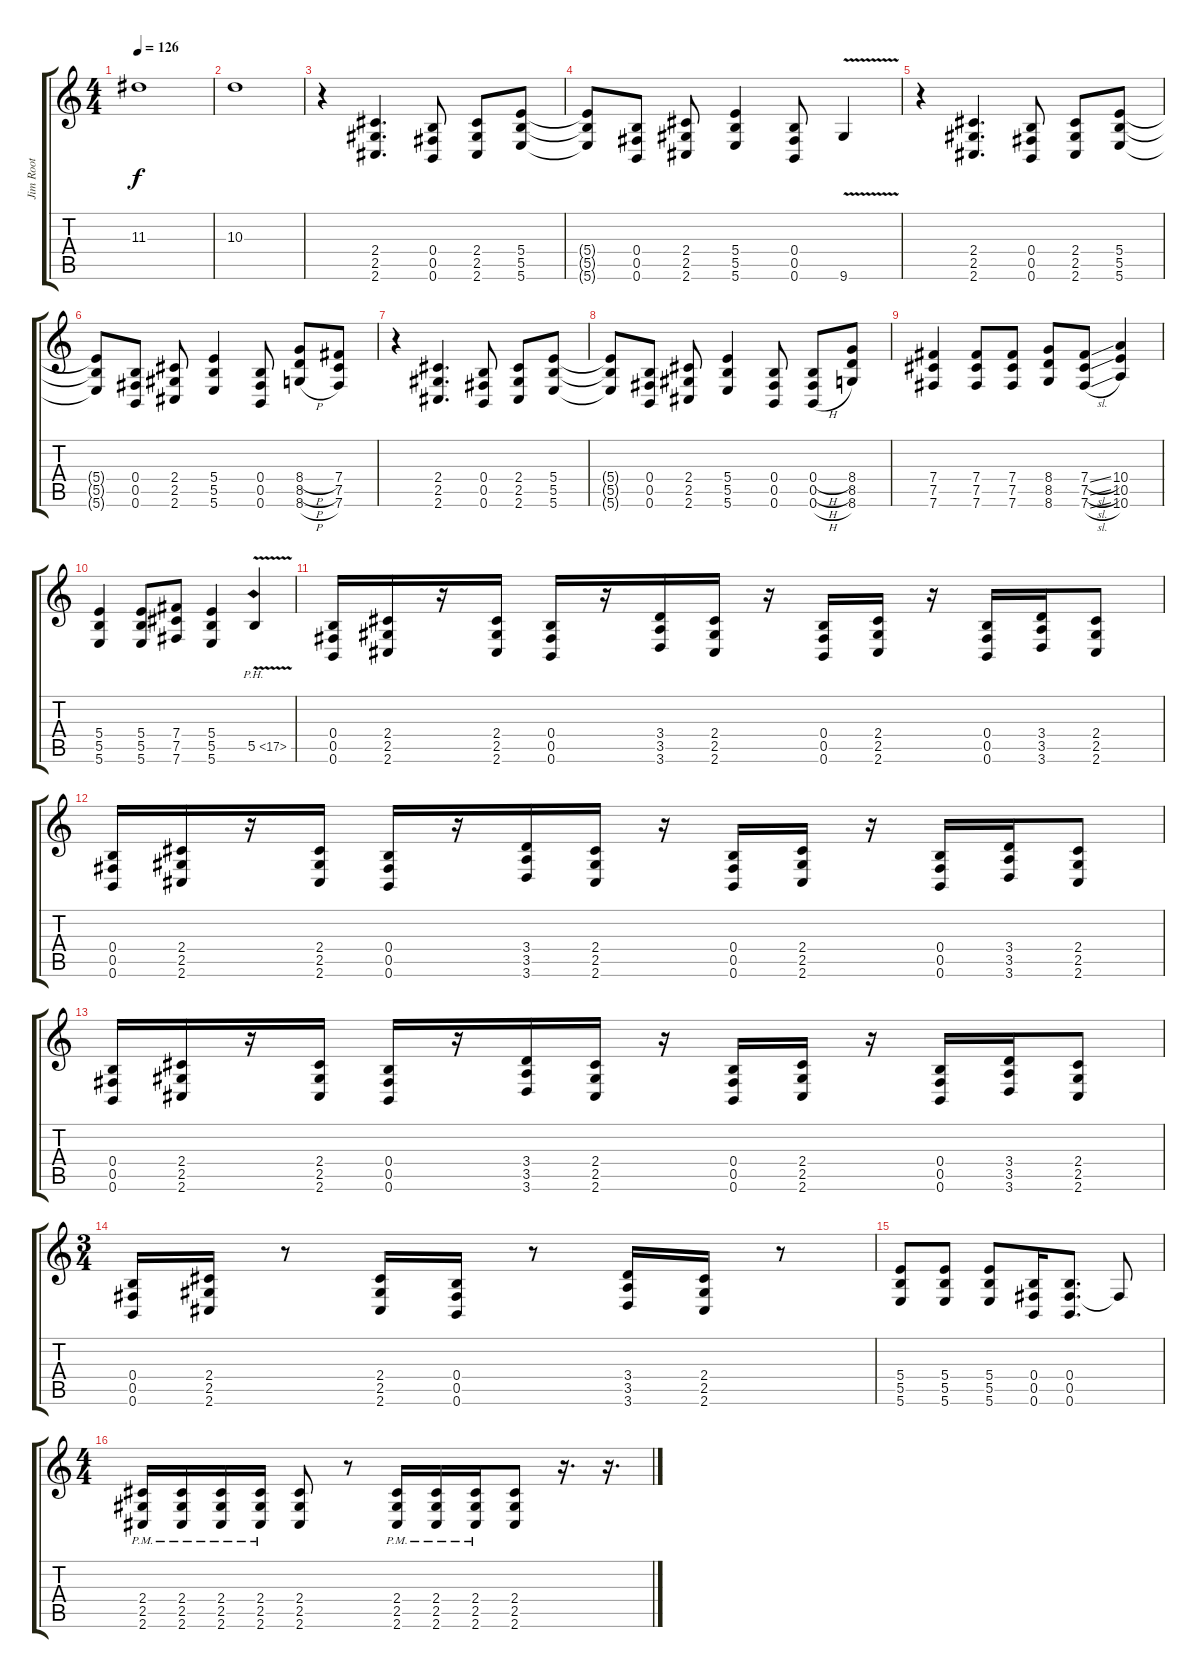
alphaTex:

\track ("Jim Root" "Jim Root") {instrument distortionguitar}
\staff {score tabs}
\tuning (Db4 Ab3 E3 B2 Gb2 B1) {hide}
\ts (4 4)
\tempo 126
\clef g2
\ks c
11.3.1{dy f} |
10.3.1 |
r.4 (2.4 2.5 2.6).4{d} (0.4 0.5 0.6).8 (2.4 2.5 2.6).8 (5.4 5.5 5.6).8 |
(5.4{t} 5.5{t} 5.6{t}).8 (0.4 0.5 0.6).8 (2.4 2.5 2.6).8 (5.4 5.5 5.6).4 (0.4 0.5 0.6).8 9.6{v}.4 |
r.4 (2.4 2.5 2.6).4{d} (0.4 0.5 0.6).8 (2.4 2.5 2.6).8 (5.4 5.5 5.6).8 |
(5.4{t} 5.5{t} 5.6{t}).8 (0.4 0.5 0.6).8 (2.4 2.5 2.6).8 (5.4 5.5 5.6).4 (0.4 0.5 0.6).8 (8.4{h} 8.5{h} 8.6{h}).8 (7.4 7.5 7.6).8 |
r.4 (2.4 2.5 2.6).4{d} (0.4 0.5 0.6).8 (2.4 2.5 2.6).8 (5.4 5.5 5.6).8 |
(5.4{t} 5.5{t} 5.6{t}).8 (0.4 0.5 0.6).8 (2.4 2.5 2.6).8 (5.4 5.5 5.6).4 (0.4 0.5 0.6).8 (0.4{h} 0.5{h} 0.6{h}).8 (8.4 8.5 8.6).8 |
(7.4 7.5 7.6).4 (7.4 7.5 7.6).8 (7.4 7.5 7.6).8 (8.4 8.5 8.6).8 (7.4{sl} 7.5{sl} 7.6{sl}).8 (10.4 10.5 10.6).4 |
(5.4 5.5 5.6).4 (5.4 5.5 5.6).8 (7.4 7.5 7.6).8 (5.4 5.5 5.6).4 5.5{ph 12 v}.4 |
(0.4 0.5 0.6).16 (2.4 2.5 2.6).16 r.16 (2.4 2.5 2.6).16 (0.4 0.5 0.6).16 r.16 (3.4 3.5 3.6).16 (2.4 2.5 2.6).16 r.16 (0.4 0.5 0.6).16 (2.4 2.5 2.6).16 r.16 (0.4 0.5 0.6).16 (3.4 3.5 3.6).16 (2.4 2.5 2.6).8 |
(0.4 0.5 0.6).16 (2.4 2.5 2.6).16 r.16 (2.4 2.5 2.6).16 (0.4 0.5 0.6).16 r.16 (3.4 3.5 3.6).16 (2.4 2.5 2.6).16 r.16 (0.4 0.5 0.6).16 (2.4 2.5 2.6).16 r.16 (0.4 0.5 0.6).16 (3.4 3.5 3.6).16 (2.4 2.5 2.6).8 |
(0.4 0.5 0.6).16 (2.4 2.5 2.6).16 r.16 (2.4 2.5 2.6).16 (0.4 0.5 0.6).16 r.16 (3.4 3.5 3.6).16 (2.4 2.5 2.6).16 r.16 (0.4 0.5 0.6).16 (2.4 2.5 2.6).16 r.16 (0.4 0.5 0.6).16 (3.4 3.5 3.6).16 (2.4 2.5 2.6).8 |
\ts (3 4)
(0.4 0.5 0.6).16 (2.4 2.5 2.6).16 r.8 (2.4 2.5 2.6).16 (0.4 0.5 0.6).16 r.8 (3.4 3.5 3.6).16 (2.4 2.5 2.6).16 r.8 |
(5.4 5.5 5.6).8 (5.4 5.5 5.6).8 (5.4 5.5 5.6).8 (0.4 0.5 0.6).16 (0.4 0.5 0.6).8{d} 0.5{t}.8 |
\ts (4 4)
(2.4{pm} 2.5{pm} 2.6{pm}).16 (2.4{pm} 2.5{pm} 2.6{pm}).16 (2.4{pm} 2.5{pm} 2.6{pm}).16 (2.4{pm} 2.5{pm} 2.6{pm}).16 (2.4 2.5 2.6).8 r.8 (2.4{pm} 2.5{pm} 2.6{pm}).16 (2.4{pm} 2.5{pm} 2.6{pm}).16 (2.4{pm} 2.5{pm} 2.6{pm}).16 (2.4 2.5 2.6).8 r.16{d} r.16{d}
